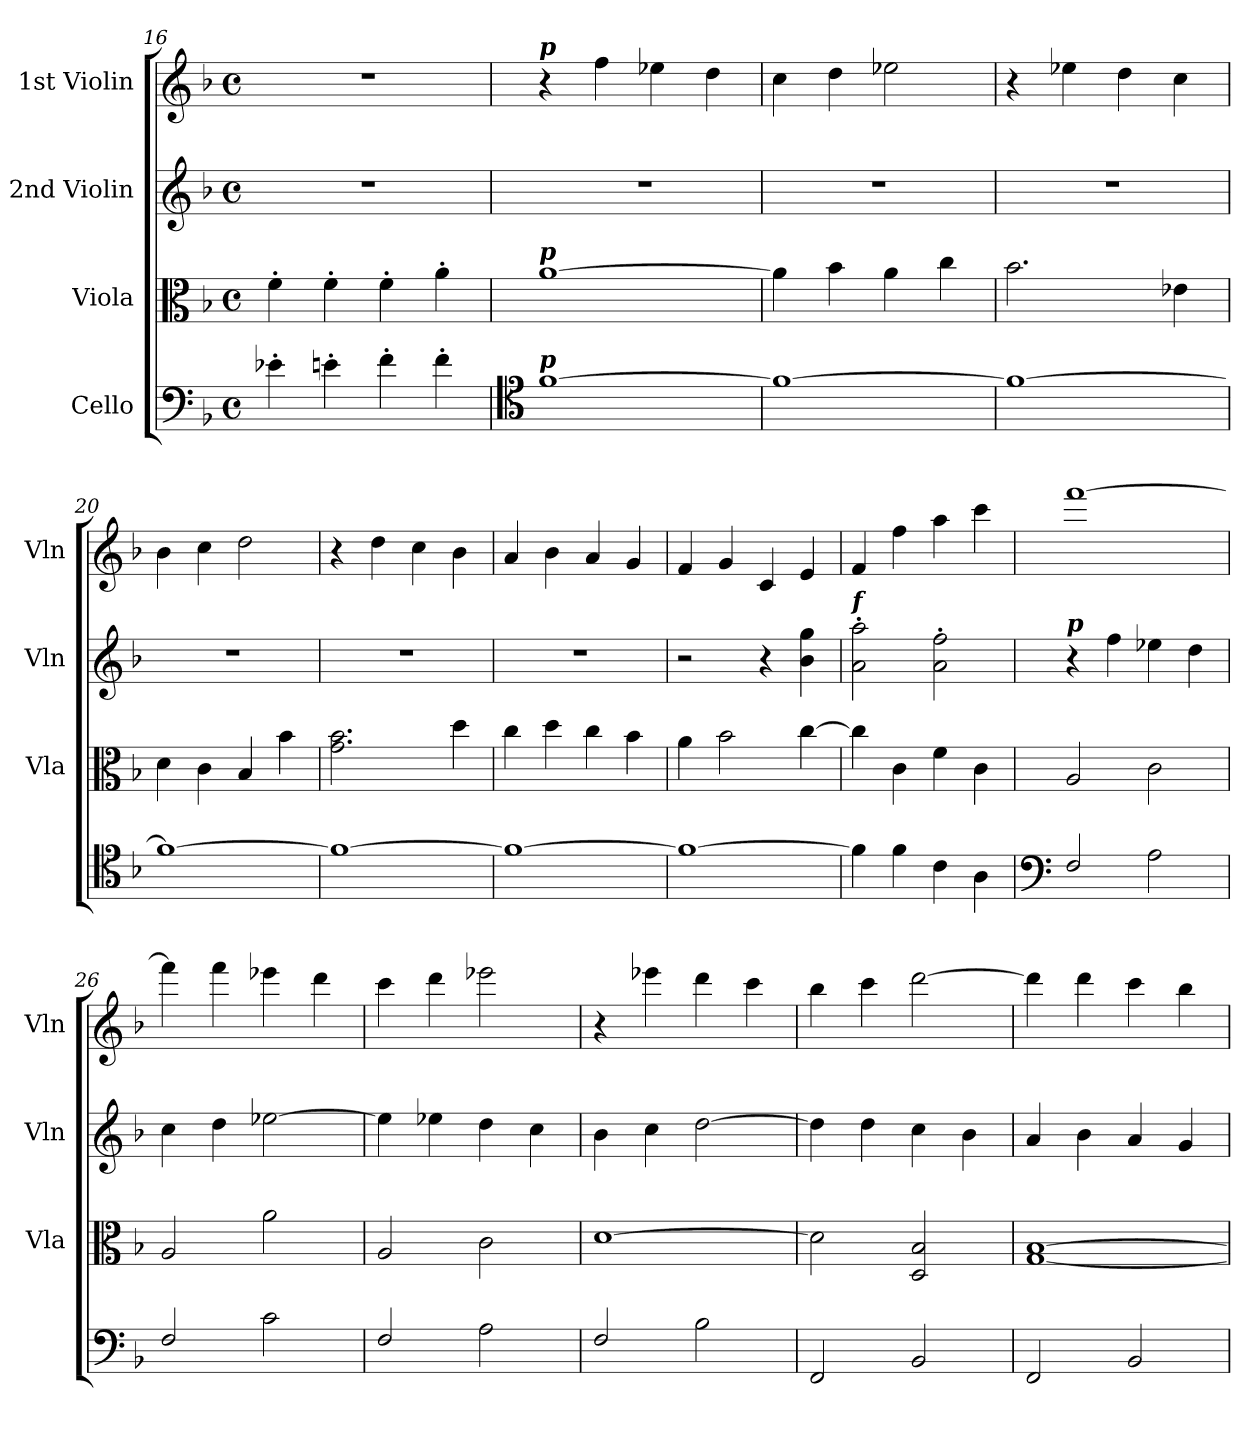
**kern	**kern	**kern	**kern
*part4	*part3	*part2	*part1
*staff4	*staff3	*staff2	*staff1
*I"Cello	*I"Viola	*I"2nd Violin	*I"1st Violin
*	*I'Vla	*I'Vln	*I'Vln
*clefF4	*clefC3	*clefG2	*clefG2
*k[b-]	*k[b-]	*k[b-]	*k[b-]
*F:	*F:	*F:	*F:
*M4/4	*M4/4	*M4/4	*M4/4
*met(c)	*met(c)	*met(c)	*met(c)
=16	=16	=16	=16
4e-X'\	4f'\	1r	1r
4en'\	4f'\	.	.
4f'\	4f'\	.	.
4f'\	4a'\	.	.
!!LO:LB:g=z
=17	=17	=17	=17
*clefC4	*	*	*
!	!	!	!LO:TX:a:Bi:t=p
!	!LO:TX:a:Bi:t=p	!	!
!LO:TX:a:Bi:t=p	!	!	!
[1f	[1a	1r	4r
.	.	.	4ff\
.	.	.	4ee-X\
.	.	.	4dd\
=18	=18	=18	=18
1f_	4a\]	1r	4cc\
.	4b-\	.	4dd\
.	4a\	.	2ee-X\
.	4cc\	.	.
=19	=19	=19	=19
1f_	2.b-\	1r	4r
.	.	.	4ee-X\
.	.	.	4dd\
.	4e-X\	.	4cc\
=20	=20	=20	=20
1f_	4d\	1r	4b-\
.	4c\	.	4cc\
.	4B-/	.	2dd\
.	4b-\	.	.
=21	=21	=21	=21
1f_	2.g\ 2.b-\	1r	4r
.	.	.	4dd\
.	.	.	4cc\
.	4dd\	.	4b-\
=22	=22	=22	=22
1f_	4cc\	1r	4a/
.	4dd\	.	4b-\
.	4cc\	.	4a/
.	4b-\	.	4g/
!!LO:LB:g=z
=23	=23	=23	=23
1f_	4a\	2r	4f/
.	2b-\	.	4g/
.	.	4r	4c/
.	[4cc\	4b-\ 4gg\	4e/
=24	=24	=24	=24
!	!	!LO:TX:a:Bi:t=f	!
4f\]	4cc\]	2a\' 2aa\'	4f/
4f\	4c\	.	4ff\
4c\	4f\	2a\' 2ff\'	4aa\
4A\	4c\	.	4ccc\
=25	=25	=25	=25
*clefF4	*	*	*
!	!	!LO:TX:a:Bi:t=p	!
2F/	2A/	4r	[1fff
.	.	4ff\	.
2A\	2c\	4ee-X\	.
.	.	4dd\	.
=26	=26	=26	=26
2F/	2A/	4cc\	4fff\]
.	.	4dd\	4fff\
2c\	2a\	[2ee-X\	4eee-X\
.	.	.	4ddd\
=27	=27	=27	=27
2F/	2A/	4ee-\]	4ccc\
.	.	4ee-X\	4ddd\
2A\	2c\	4dd\	2eee-X\
.	.	4cc\	.
=28	=28	=28	=28
2F/	[1d	4b-\	4r
.	.	4cc\	4eee-X\
2B-\	.	[2dd\	4ddd\
.	.	.	4ccc\
!!LO:PB:g=z
=29	=29	=29	=29
2FF/	2d\]	4dd\]	4bb-\
.	.	4dd\	4ccc\
2BB-/	2D/ 2B-/	4cc\	[2ddd\
.	.	4b-\	.
=30	=30	=30	=30
2FF/	[1G [1B-	4a/	4ddd\]
.	.	4b-\	4ddd\
2BB-/	.	4a/	4ccc\
.	.	4g/	4bb-\
=	=	=	=
*-	*-	*-	*-
